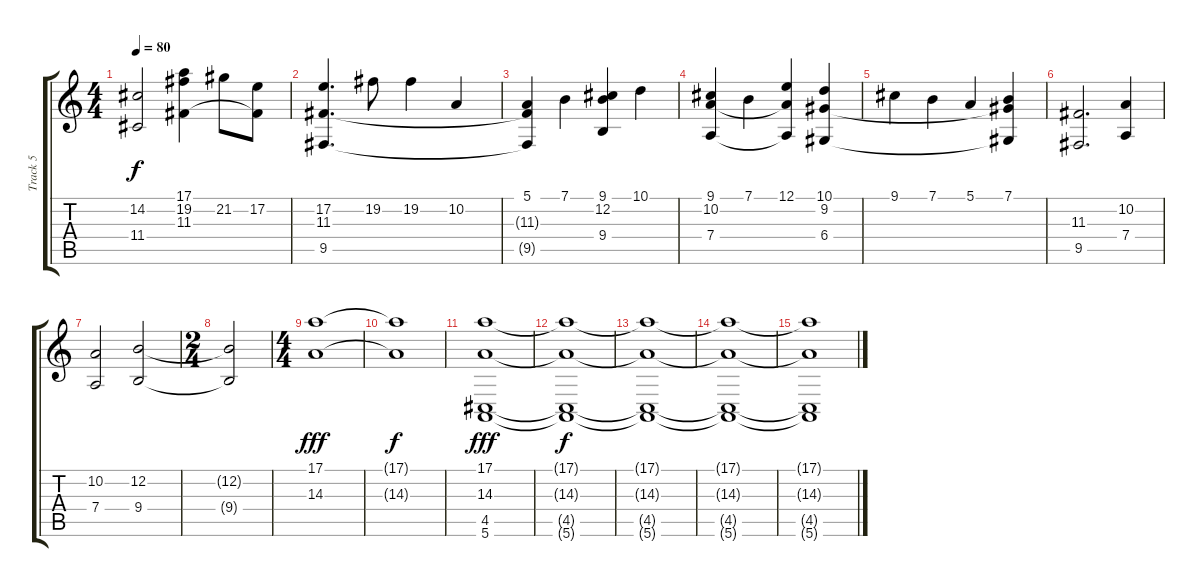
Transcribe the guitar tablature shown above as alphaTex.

\track ("Track 5" "Track 5") {instrument stringensemble1}
\staff {score tabs}
\tuning (E4 B3 G3 D3 A2 E2) {hide}
\ts (4 4)
\tempo 80
\clef g2
\ks c
(14.2{t} 11.4{t}).2{dy f} (17.1{t} 19.2 11.3).4 21.2.8 (17.2 11.3{t}).8 |
(17.2 11.3 9.5).4{d} 19.2.8 19.2.4 10.2.4 |
(5.1 11.3{t} 9.5{t}).4 7.1.4 (9.1 12.2 9.4).4 10.1.4 |
(9.1 10.2 7.4).4 7.1.4 (12.1 10.2{t} 7.4{t}).4 (10.1 9.2 6.4).4 |
9.1.4 7.1.4 5.1.4 (7.1 9.2{t} 6.4{t}).4 |
(11.3 9.5).2{d} (10.2 7.4).4 |
(10.2 7.4).2 (12.2 9.4).2 |
\ts (2 4)
(12.2{t} 9.4{t}).2 |
\ts (4 4)
(17.1 14.3).1{dy fff} |
(17.1{t} 14.3{t}).1{dy f} |
(17.1 14.3 4.5 5.6).1{dy fff volume 0} |
(17.1{t} 14.3{t} 4.5{t} 5.6{t}).1{dy f} |
(17.1{t} 14.3{t} 4.5{t} 5.6{t}).1 |
(17.1{t} 14.3{t} 4.5{t} 5.6{t}).1 |
(17.1{t} 14.3{t} 4.5{t} 5.6{t}).1
